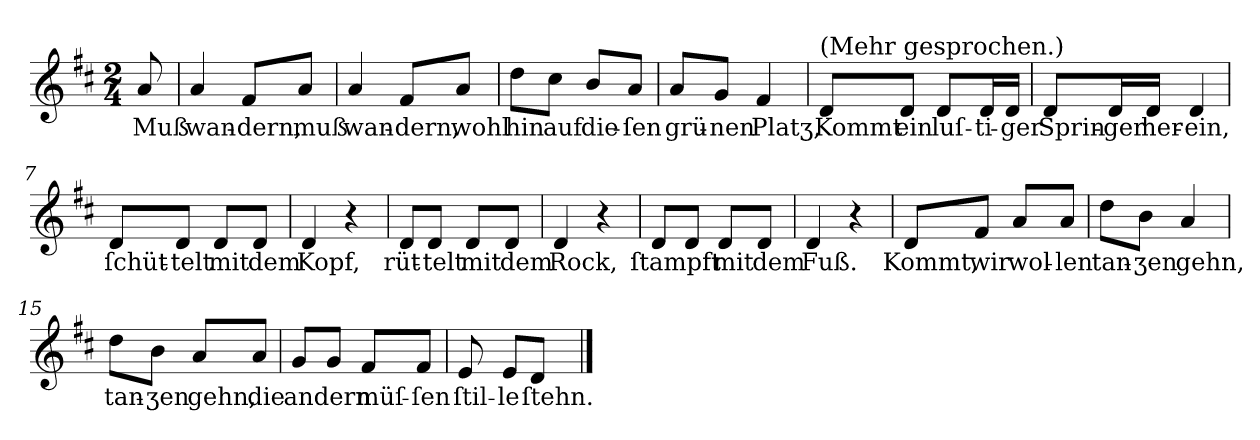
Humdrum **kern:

**kern	**text
*part1	*part1
*staff1	*staff1
*clefG2	*
*k[f#c#]	*
*D:	*
*M2/4	*
=	=
8a	Muß
=1	=1
4a	wan-
8f#/L	-dern,
8a/J	muß
=2	=2
4a	wan-
8f#/L	-dern,
8a/J	wohl
=3	=3
8dd\L	hin
8cc#\J	auf
8b/L	die-
8a/J	-ſen
=4	=4
8a/L	grü-
8g/J	-nen
4f#	Platʒ,
=5	=5
!LO:TX:a:t=(Mehr gesprochen.)	!
8d/L	Kommt
8d/J	ein
8d/L	luſ-
16d/L	-ti-
16d/JJ	-ger
=6	=6
8d/L	Sprin-
16d/L	-ger
16d/JJ	her-
4d	-ein,
=7	=7
8d/L	ſchüt-
8d/J	-telt
8d/L	mit
8d/J	dem
=8	=8
4d	Kopf,
4r	.
=9	=9
8d/L	rüt-
8d/J	-telt
8d/L	mit
8d/J	dem
=10	=10
4d	Rock,
4r	.
=11	=11
8d/L	ſtampft
8d/J	.
8d/L	mit
8d/J	dem
=12	=12
4d	Fuß.
4r	.
=13	=13
8d/L	Kommt,
8f#/J	wir
8a/L	wol-
8a/J	-len
=14	=14
8dd\L	tan-
8b\J	-ʒen
4a	gehn,
=15	=15
8dd\L	tan-
8b\J	-ʒen
8a/L	gehn,
8a/J	die
=16	=16
8g/L	andern
8g/J	.
8f#/L	müſ-
8f#/J	-ſen
=17	=17
8e	ſtil-
8e/L	-le
8d/J	ſtehn.
==	==
*-	*-
